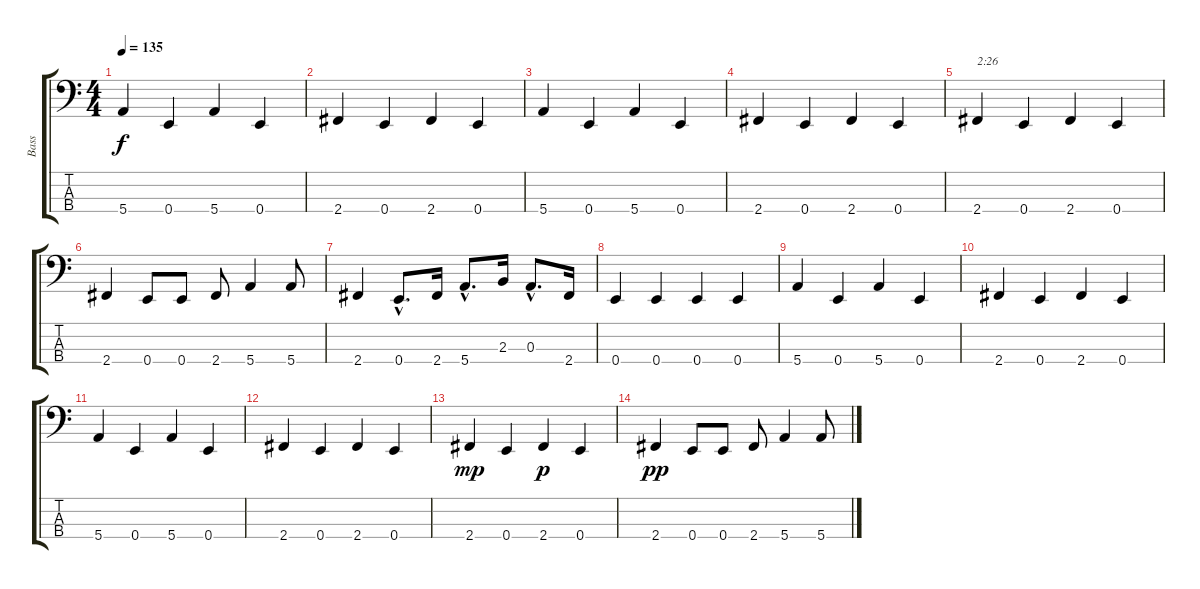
\track ("Bass" "Bass") {instrument electricbassfinger}
\staff {score tabs}
\tuning (G2 D2 A1 E1) {hide}
\ts (4 4)
\tempo 135
\clef f4
\ks c
5.4.4{dy f} 0.4.4 5.4.4 0.4.4 |
2.4.4 0.4.4 2.4.4 0.4.4 |
5.4.4 0.4.4 5.4.4 0.4.4 |
2.4.4 0.4.4 2.4.4 0.4.4 |
2.4.4{txt "2:26"} 0.4.4 2.4.4 0.4.4 |
2.4.4 0.4.8 0.4.8 2.4.8 5.4.4 5.4.8 |
2.4.4 0.4{hac}.8{d} 2.4.16 5.4{hac}.8{d} 2.3.16 0.3{hac}.8{d} 2.4.16 |
0.4.4 0.4.4 0.4.4 0.4.4 |
5.4.4 0.4.4 5.4.4 0.4.4 |
2.4.4 0.4.4 2.4.4 0.4.4 |
5.4.4 0.4.4 5.4.4 0.4.4 |
2.4.4 0.4.4 2.4.4 0.4.4 |
2.4.4{dy mp} 0.4.4 2.4.4{dy p} 0.4.4 |
2.4.4{dy pp} 0.4.8 0.4.8 2.4.8 5.4.4 5.4.8
